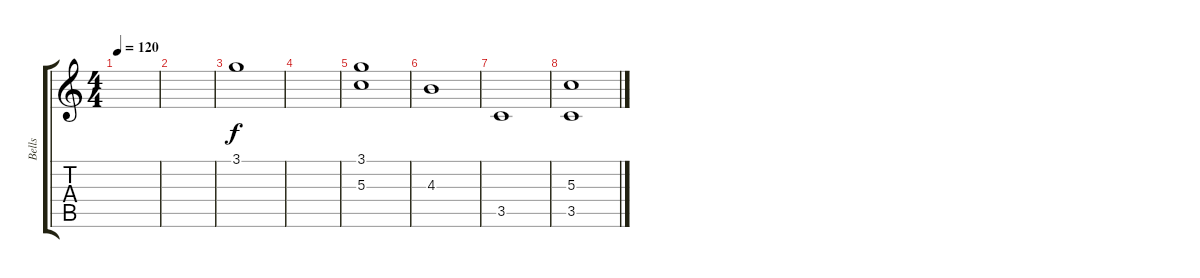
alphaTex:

\track ("Bells" "Bells") {instrument acousticgrandpiano}
\staff {score tabs}
\tuning (E5 B4 G4 D4 A3 E3) {hide}
\ts (4 4)
\tempo 120
\clef g2
\ks c
|
|
3.1.1 |
|
(3.1 5.3).1 |
4.3.1 |
3.5.1 |
(5.3 3.5).1
